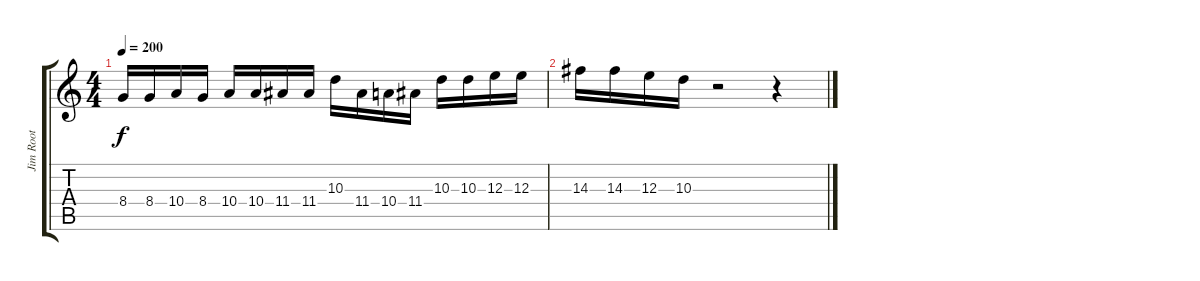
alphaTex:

\track ("Jim Root" "Jim Root") {instrument distortionguitar}
\staff {score tabs}
\tuning (Db4 Ab3 E3 B2 Gb2 B1) {hide}
\ts (4 4)
\tempo 200
\clef g2
\ks c
8.4.16{dy f} 8.4.16 10.4.16 8.4.16 10.4.16 10.4.16 11.4.16 11.4.16 10.3.16 11.4.16 10.4.16 11.4.16 10.3.16 10.3.16 12.3.16 12.3.16 |
14.3.16 14.3.16 12.3.16 10.3.16 r.2 r.4
